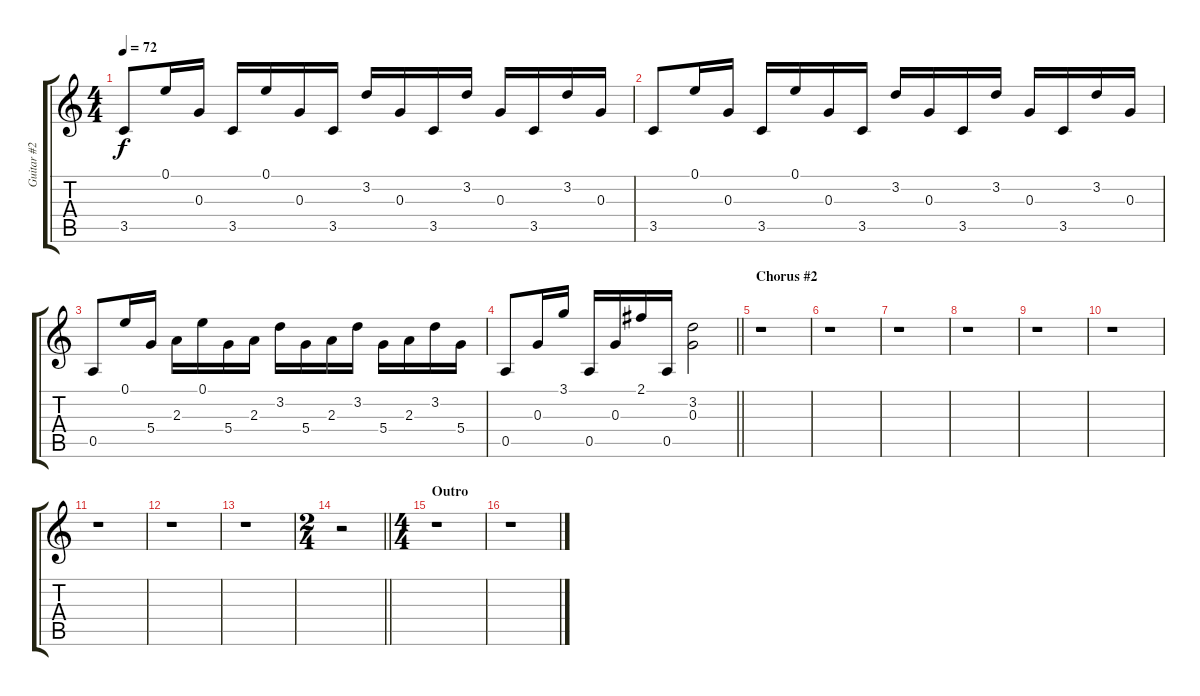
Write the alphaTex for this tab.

\track ("Guitar #2" "Guitar #2") {instrument acousticguitarsteel}
\staff {score tabs}
\tuning (E4 B3 G3 D3 A2 E2) {hide}
\ts (4 4)
\tempo 72
\clef g2
\ks c
3.5.8{dy f} 0.1.16 0.3.16 3.5.16 0.1.16 0.3.16 3.5.16 3.2.16 0.3.16 3.5.16 3.2.16 0.3.16 3.5.16 3.2.16 0.3.16 |
3.5.8 0.1.16 0.3.16 3.5.16 0.1.16 0.3.16 3.5.16 3.2.16 0.3.16 3.5.16 3.2.16 0.3.16 3.5.16 3.2.16 0.3.16 |
0.5.8 0.1.16 5.4.16 2.3.16 0.1.16 5.4.16 2.3.16 3.2.16 5.4.16 2.3.16 3.2.16 5.4.16 2.3.16 3.2.16 5.4.16 |
\barLineRight lightlight
0.5.8 0.3.16 3.1.16 0.5.16 0.3.16 2.1.16 0.5.16 (3.2 0.3).2 |
\section ("" "Chorus #2")
r.1 |
r.1 |
r.1 |
r.1 |
r.1 |
r.1 |
r.1 |
r.1 |
r.1 |
\ts (2 4)
\barLineRight lightlight
r.2 |
\ts (4 4)
\section ("" "Outro")
r.1 |
r.1
